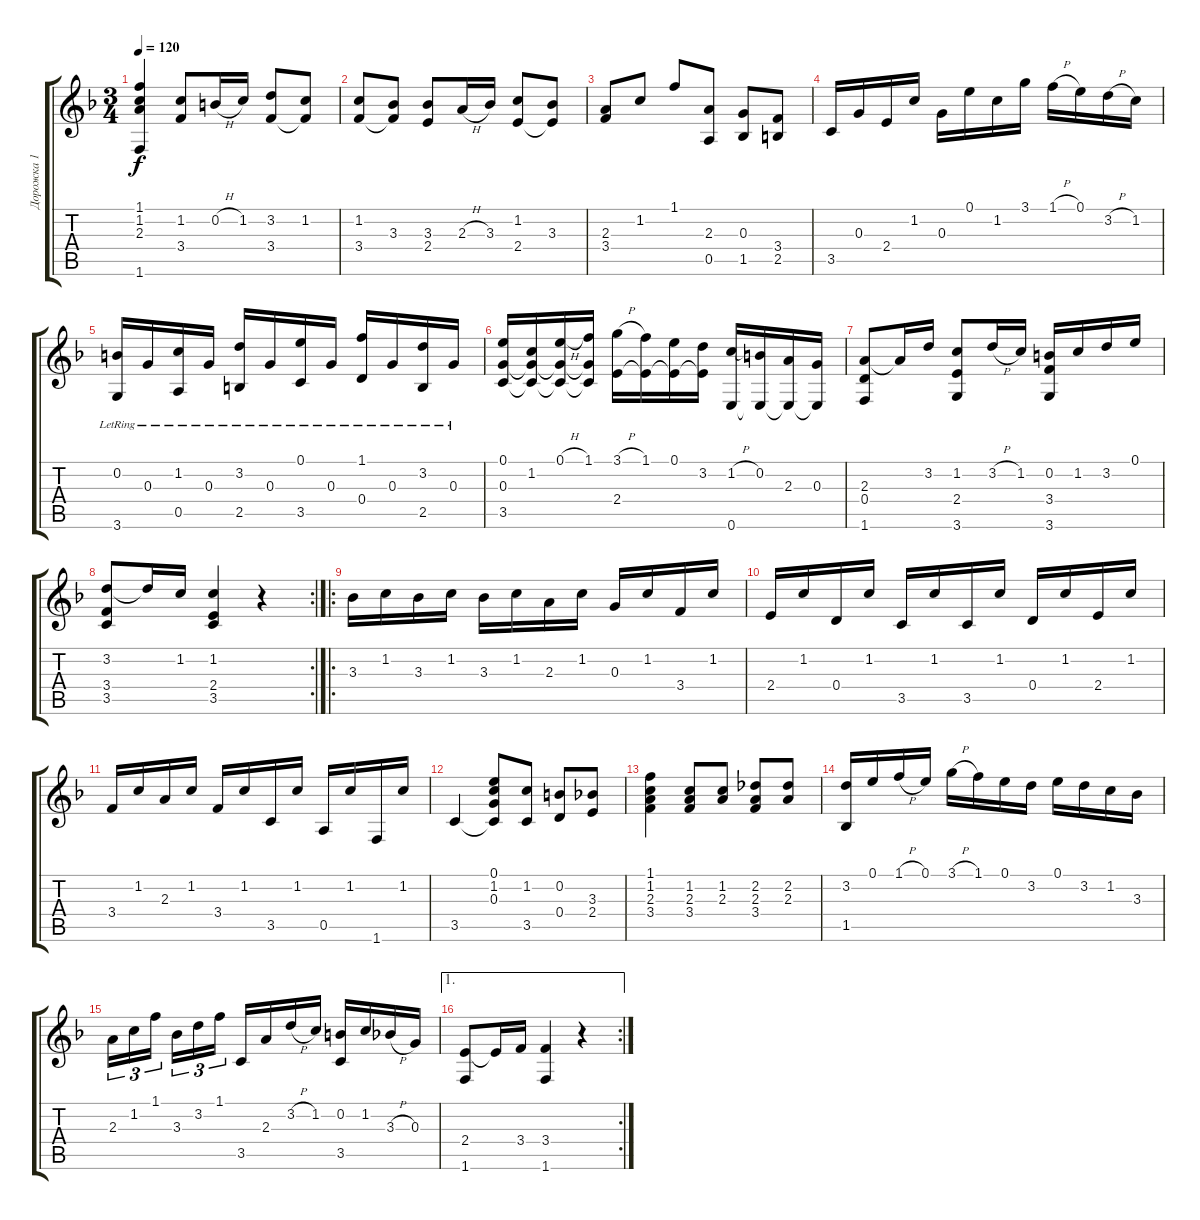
\track ("Дорожка 1" "Дорожка 1") {instrument acousticguitarsteel}
\staff {score tabs}
\tuning (E4 B3 G3 D3 A2 E2) {hide}
\ts (3 4)
\tempo 120
\clef g2
\ks f
(1.1 1.2 2.3 1.6).4{dy f instrument acousticguitarsteel} (1.2 3.4).8 0.2{h}.16 1.2.16 (3.2 3.4).8 (1.2 3.4{t}).8 |
(1.2 3.4).8 (3.3 3.4{t}).8 (3.3 2.4).8 2.3{h}.16 3.3.16 (1.2 2.4).8 (3.3 2.4{t}).8 |
(2.3 3.4).8 1.2.8 1.1.8 (2.3 0.5).8 (0.3 1.5).8 (3.4 2.5).8 |
3.5.16 0.3.16 2.4.16 1.2.16 0.3.16 0.1.16 1.2.16 3.1.16 1.1{h}.16 0.1.16 3.2{h}.16 1.2.16 |
(0.2{lr} 3.6{lr}).16 0.3{lr}.16 (1.2{lr} 0.5{lr}).16 0.3{lr}.16 (3.2{lr} 2.5{lr}).16 0.3{lr}.16 (0.1{lr} 3.5{lr}).16 0.3{lr}.16 (1.1{lr} 0.4{lr}).16 0.3{lr}.16 (3.2{lr} 2.5{lr}).16 0.3{lr}.16 |
(0.1 0.3 3.5).16 (1.2 0.3{t} 3.5{t}).16 (0.1{h} 0.3{t} 3.5{t}).16 (1.1 0.3{t} 3.5{t}).16 (3.1{h} 2.4).16 (1.1 2.4{t}).16 (0.1 2.4{t}).16 (3.2 2.4{t}).16 (1.2{h} 0.6).16 (0.2 0.6{t}).16 (2.3 0.6{t}).16 (0.3 0.6{t}).16 |
(2.3 0.4 1.6).8 2.3{t}.16 3.2.16 (1.2 2.4 3.6).8 3.2{h}.16 1.2.16 (0.2 3.4 3.6).16 1.2.16 3.2.16 0.1.16 |
\rc 2
(3.2 3.4 3.5).8 3.2{t}.16 1.2.16 (1.2 2.4 3.5).4 r.4 |
\ro
3.3.16 1.2.16 3.3.16 1.2.16 3.3.16 1.2.16 2.3.16 1.2.16 0.3.16 1.2.16 3.4.16 1.2.16 |
2.4.16 1.2.16 0.4.16 1.2.16 3.5.16 1.2.16 3.5.16 1.2.16 0.4.16 1.2.16 2.4.16 1.2.16 |
3.4.16 1.2.16 2.3.16 1.2.16 3.4.16 1.2.16 3.5.16 1.2.16 0.5.16 1.2.16 1.6.16 1.2.16 |
3.5.4 (0.1 1.2 0.3 3.5{t}).8 (1.2 3.5).8 (0.2 0.4).8 (3.3 2.4).8 |
(1.1 1.2 2.3 3.4).4 (1.2 2.3 3.4).8 (1.2 2.3).8 (2.2 2.3 3.4).8 (2.2 2.3).8 |
(3.2 1.5).16 0.1.16 1.1{h}.16 0.1.16 3.1{h}.16 1.1.16 0.1.16 3.2.16 0.1.16 3.2.16 1.2.16 3.3.16 |
2.3.16{tu (3 2)} 1.2.16{tu (3 2)} 1.1.16{tu (3 2) beam splitsecondary} 3.3.16{tu (3 2)} 3.2.16{tu (3 2)} 1.1.16{tu (3 2)} 3.5.16 2.3.16 3.2{h}.16 1.2.16 (0.2 3.5).16 1.2.16 3.3{h}.16 0.3.16 |
\ae 1
\rc 2
(2.4 1.6).8 2.4{t}.16 3.4.16 (3.4 1.6).4 r.4
